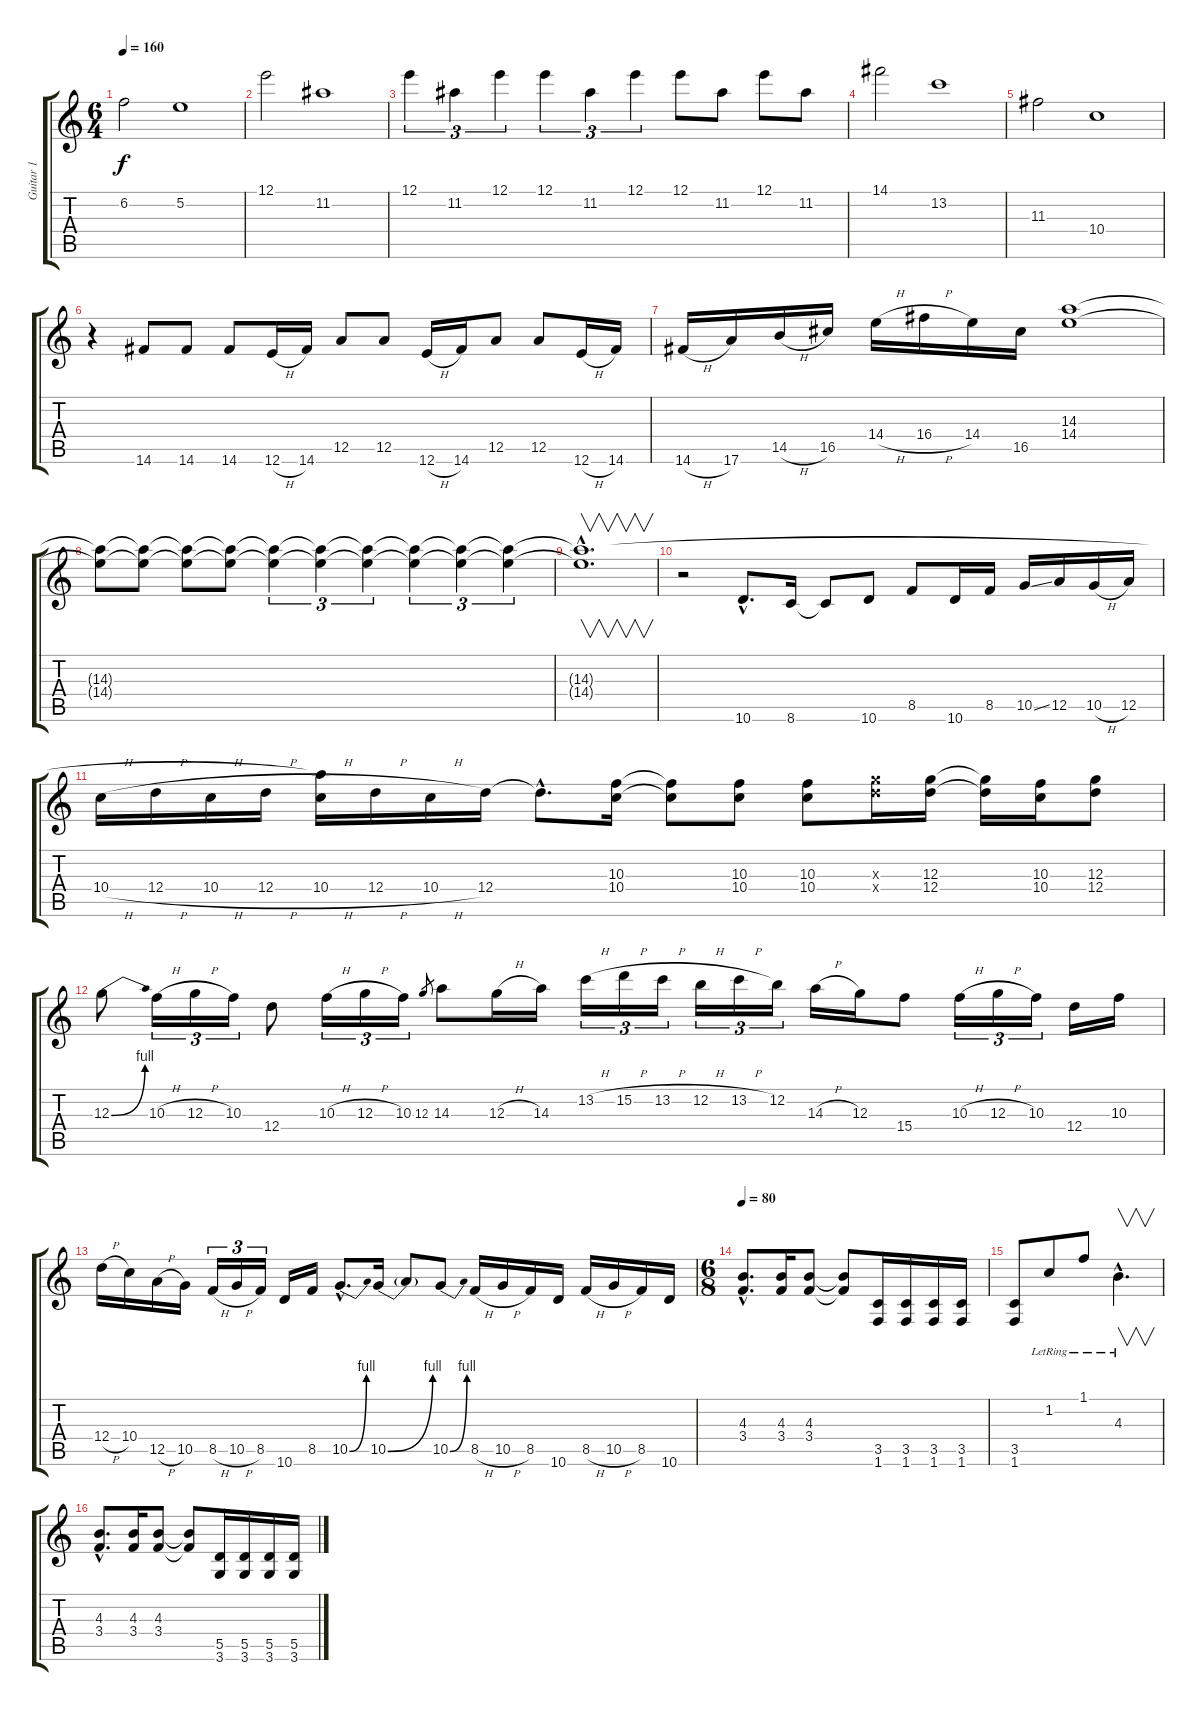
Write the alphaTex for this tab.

\track ("Guitar 1" "Guitar 1") {instrument overdrivenguitar}
\staff {score tabs}
\tuning (E4 B3 G3 D3 A2 E2) {hide}
\ts (6 4)
\tempo 160
\clef g2
\ks c
6.2.2{dy f} 5.2.1 |
12.1.2 11.2.1 |
12.1.4{tu (3 2)} 11.2.4{tu (3 2)} 12.1.4{tu (3 2)} 12.1.4{tu (3 2)} 11.2.4{tu (3 2)} 12.1.4{tu (3 2)} 12.1.8 11.2.8 12.1.8 11.2.8 |
14.1.2 13.2.1 |
11.3.2 10.4.1 |
r.4 14.6.8 14.6.8 14.6.8 12.6{h}.16 14.6.16 12.5.8 12.5.8 12.6{h}.16 14.6.16 12.5.8 12.5.8 12.6{h}.16 14.6.16 |
14.6{h}.16 17.6.16 14.5{h}.16 16.5.16 14.4{h}.16 16.4{h}.16 14.4.16 16.5.16 (14.3 14.4).1 |
(14.3{t} 14.4{t}).8 (14.3{t} 14.4{t}).8 (14.3{t} 14.4{t}).8 (14.3{t} 14.4{t}).8 (14.3{t} 14.4{t}).4{tu (3 2)} (14.3{t} 14.4{t}).4{tu (3 2)} (14.3{t} 14.4{t}).4{tu (3 2)} (14.3{t} 14.4{t}).4{tu (3 2)} (14.3{t} 14.4{t}).4{tu (3 2)} (14.3{t} 14.4{t}).4{tu (3 2)} |
(14.3{hac t} 14.4{hac t}).1{v d} |
r.2 10.6{hac}.8{d} 8.6.16 8.6{t}.8 10.6.8 8.5.8 10.6.16 8.5.16 10.5{ss}.16 12.5.16 10.5{h}.16 12.5.16 |
10.4{h}.16 12.4{h}.16 10.4{h}.16 12.4{h}.16 (14.3{t} 10.4{h}).16 12.4{h}.16 10.4{h}.16 12.4.16 12.4{hac t}.8{d} (10.3 10.4).16 (10.3{t} 10.4{t}).8 (10.3 10.4).8 (10.3 10.4).8 (12.3{x} 12.4{x}).16 (12.3 12.4).16 (12.3{t} 12.4{t}).16 (10.3 10.4).16 (12.3 12.4).8 |
12.3{be (bend 0 0 60 4)}.8 10.3{h}.16{tu (3 2)} 12.3{h}.16{tu (3 2)} 10.3.16{tu (3 2)} 12.4.8 10.3{h}.16{tu (3 2)} 12.3{h}.16{tu (3 2)} 10.3.16{tu (3 2)} 12.3.8{gr} 14.3.8 12.3{h}.16 14.3.16 13.2{h}.16{tu (3 2)} 15.2{h}.16{tu (3 2)} 13.2{h}.16{tu (3 2)} 12.2{h}.16{tu (3 2)} 13.2{h}.16{tu (3 2)} 12.2.16{tu (3 2)} 14.3{h}.16 12.3.16 15.4.8 10.3{h}.16{tu (3 2)} 12.3{h}.16{tu (3 2)} 10.3.16{tu (3 2)} 12.4.16 10.3.16 |
12.4{h}.16 10.4.16 12.5{h}.16 10.5.16 8.5{h}.16{tu (3 2)} 10.5{h}.16{tu (3 2)} 8.5.16{tu (3 2)} 10.6.16 8.5.16 10.5{be (bend 0 0 60 4) hac}.8{d} 10.5{be (bend 0 0 60 4)}.16 10.5{t}.8 10.5{be (bend 0 0 60 4)}.8 8.5{h}.16 10.5{h}.16 8.5.16 10.6.16 8.5{h}.16 10.5{h}.16 8.5.16 10.6.16 |
\ts (6 8)
\tempo 80
(4.3{hac} 3.4{hac}).8{d} (4.3 3.4).16 (4.3 3.4).8 (4.3{t} 3.4{t}).8 (3.5 1.6).16 (3.5 1.6).16 (3.5 1.6).16 (3.5 1.6).16 |
(3.5 1.6).8 1.2{lr}.8 1.1{lr}.8 4.3{hac lr}.4{v d} |
(4.3{hac} 3.4{hac}).8{d} (4.3 3.4).16 (4.3 3.4).8 (4.3{t} 3.4{t}).8 (5.5 3.6).16 (5.5 3.6).16 (5.5 3.6).16 (5.5 3.6).16
